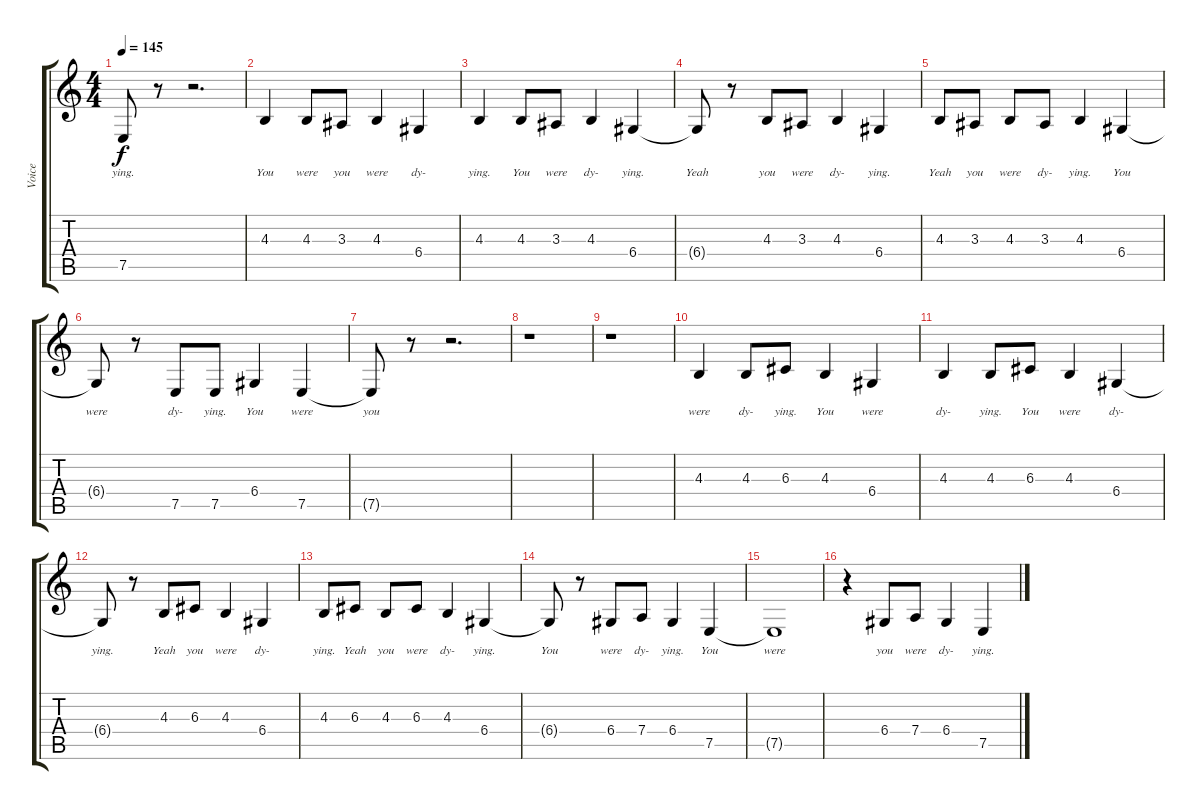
\track ("Voice" "Voice") {instrument clarinet}
\staff {score tabs}
\tuning (E4 B3 G3 D3 A2 E2) {hide}
\ts (4 4)
\tempo 145
\clef g2
\ks c
7.5{t}.8{lyrics (0 "ying.") lyrics (1 "") lyrics (2 "") lyrics (3 "") lyrics (4 "") dy f} r.8 r.2{d} |
4.3.4{lyrics (0 "You") lyrics (1 "") lyrics (2 "") lyrics (3 "") lyrics (4 "")} 4.3.8{lyrics (0 "were") lyrics (1 "") lyrics (2 "") lyrics (3 "") lyrics (4 "")} 3.3.8{lyrics (0 "you") lyrics (1 "") lyrics (2 "") lyrics (3 "") lyrics (4 "")} 4.3.4{lyrics (0 "were") lyrics (1 "") lyrics (2 "") lyrics (3 "") lyrics (4 "")} 6.4.4{lyrics (0 "dy-") lyrics (1 "") lyrics (2 "") lyrics (3 "") lyrics (4 "")} |
4.3.4{lyrics (0 "ying.") lyrics (1 "") lyrics (2 "") lyrics (3 "") lyrics (4 "")} 4.3.8{lyrics (0 "You") lyrics (1 "") lyrics (2 "") lyrics (3 "") lyrics (4 "")} 3.3.8{lyrics (0 "were") lyrics (1 "") lyrics (2 "") lyrics (3 "") lyrics (4 "")} 4.3.4{lyrics (0 "dy-") lyrics (1 "") lyrics (2 "") lyrics (3 "") lyrics (4 "")} 6.4.4{lyrics (0 "ying.") lyrics (1 "") lyrics (2 "") lyrics (3 "") lyrics (4 "")} |
6.4{t}.8{lyrics (0 "Yeah") lyrics (1 "") lyrics (2 "") lyrics (3 "") lyrics (4 "")} r.8 4.3.8{lyrics (0 "you") lyrics (1 "") lyrics (2 "") lyrics (3 "") lyrics (4 "")} 3.3.8{lyrics (0 "were") lyrics (1 "") lyrics (2 "") lyrics (3 "") lyrics (4 "")} 4.3.4{lyrics (0 "dy-") lyrics (1 "") lyrics (2 "") lyrics (3 "") lyrics (4 "")} 6.4.4{lyrics (0 "ying.") lyrics (1 "") lyrics (2 "") lyrics (3 "") lyrics (4 "")} |
4.3.8{lyrics (0 "Yeah") lyrics (1 "") lyrics (2 "") lyrics (3 "") lyrics (4 "")} 3.3.8{lyrics (0 "you") lyrics (1 "") lyrics (2 "") lyrics (3 "") lyrics (4 "")} 4.3.8{lyrics (0 "were") lyrics (1 "") lyrics (2 "") lyrics (3 "") lyrics (4 "")} 3.3.8{lyrics (0 "dy-") lyrics (1 "") lyrics (2 "") lyrics (3 "") lyrics (4 "")} 4.3.4{lyrics (0 "ying.") lyrics (1 "") lyrics (2 "") lyrics (3 "") lyrics (4 "")} 6.4.4{lyrics (0 "You") lyrics (1 "") lyrics (2 "") lyrics (3 "") lyrics (4 "")} |
6.4{t}.8{lyrics (0 "were") lyrics (1 "") lyrics (2 "") lyrics (3 "") lyrics (4 "")} r.8 7.5.8{lyrics (0 "dy-") lyrics (1 "") lyrics (2 "") lyrics (3 "") lyrics (4 "")} 7.5.8{lyrics (0 "ying.") lyrics (1 "") lyrics (2 "") lyrics (3 "") lyrics (4 "")} 6.4.4{lyrics (0 "You") lyrics (1 "") lyrics (2 "") lyrics (3 "") lyrics (4 "")} 7.5.4{lyrics (0 "were") lyrics (1 "") lyrics (2 "") lyrics (3 "") lyrics (4 "")} |
7.5{t}.8{lyrics (0 "you") lyrics (1 "") lyrics (2 "") lyrics (3 "") lyrics (4 "")} r.8 r.2{d} |
r.1 |
r.1 |
4.3.4{lyrics (0 "were") lyrics (1 "") lyrics (2 "") lyrics (3 "") lyrics (4 "")} 4.3.8{lyrics (0 "dy-") lyrics (1 "") lyrics (2 "") lyrics (3 "") lyrics (4 "")} 6.3.8{lyrics (0 "ying.") lyrics (1 "") lyrics (2 "") lyrics (3 "") lyrics (4 "")} 4.3.4{lyrics (0 "You") lyrics (1 "") lyrics (2 "") lyrics (3 "") lyrics (4 "")} 6.4.4{lyrics (0 "were") lyrics (1 "") lyrics (2 "") lyrics (3 "") lyrics (4 "")} |
4.3.4{lyrics (0 "dy-") lyrics (1 "") lyrics (2 "") lyrics (3 "") lyrics (4 "")} 4.3.8{lyrics (0 "ying.") lyrics (1 "") lyrics (2 "") lyrics (3 "") lyrics (4 "")} 6.3.8{lyrics (0 "You") lyrics (1 "") lyrics (2 "") lyrics (3 "") lyrics (4 "")} 4.3.4{lyrics (0 "were") lyrics (1 "") lyrics (2 "") lyrics (3 "") lyrics (4 "")} 6.4.4{lyrics (0 "dy-") lyrics (1 "") lyrics (2 "") lyrics (3 "") lyrics (4 "")} |
6.4{t}.8{lyrics (0 "ying.") lyrics (1 "") lyrics (2 "") lyrics (3 "") lyrics (4 "")} r.8 4.3.8{lyrics (0 "Yeah") lyrics (1 "") lyrics (2 "") lyrics (3 "") lyrics (4 "")} 6.3.8{lyrics (0 "you") lyrics (1 "") lyrics (2 "") lyrics (3 "") lyrics (4 "")} 4.3.4{lyrics (0 "were") lyrics (1 "") lyrics (2 "") lyrics (3 "") lyrics (4 "")} 6.4.4{lyrics (0 "dy-") lyrics (1 "") lyrics (2 "") lyrics (3 "") lyrics (4 "")} |
4.3.8{lyrics (0 "ying.") lyrics (1 "") lyrics (2 "") lyrics (3 "") lyrics (4 "")} 6.3.8{lyrics (0 "Yeah") lyrics (1 "") lyrics (2 "") lyrics (3 "") lyrics (4 "")} 4.3.8{lyrics (0 "you") lyrics (1 "") lyrics (2 "") lyrics (3 "") lyrics (4 "")} 6.3.8{lyrics (0 "were") lyrics (1 "") lyrics (2 "") lyrics (3 "") lyrics (4 "")} 4.3.4{lyrics (0 "dy-") lyrics (1 "") lyrics (2 "") lyrics (3 "") lyrics (4 "")} 6.4.4{lyrics (0 "ying.") lyrics (1 "") lyrics (2 "") lyrics (3 "") lyrics (4 "")} |
6.4{t}.8{lyrics (0 "You") lyrics (1 "") lyrics (2 "") lyrics (3 "") lyrics (4 "")} r.8 6.4.8{lyrics (0 "were") lyrics (1 "") lyrics (2 "") lyrics (3 "") lyrics (4 "")} 7.4.8{lyrics (0 "dy-") lyrics (1 "") lyrics (2 "") lyrics (3 "") lyrics (4 "")} 6.4.4{lyrics (0 "ying.") lyrics (1 "") lyrics (2 "") lyrics (3 "") lyrics (4 "")} 7.5.4{lyrics (0 "You") lyrics (1 "") lyrics (2 "") lyrics (3 "") lyrics (4 "")} |
7.5{t}.1{lyrics (0 "were") lyrics (1 "") lyrics (2 "") lyrics (3 "") lyrics (4 "")} |
r.4 6.4.8{lyrics (0 "you") lyrics (1 "") lyrics (2 "") lyrics (3 "") lyrics (4 "")} 7.4.8{lyrics (0 "were") lyrics (1 "") lyrics (2 "") lyrics (3 "") lyrics (4 "")} 6.4.4{lyrics (0 "dy-") lyrics (1 "") lyrics (2 "") lyrics (3 "") lyrics (4 "")} 7.5.4{lyrics (0 "ying.") lyrics (1 "") lyrics (2 "") lyrics (3 "") lyrics (4 "")}
